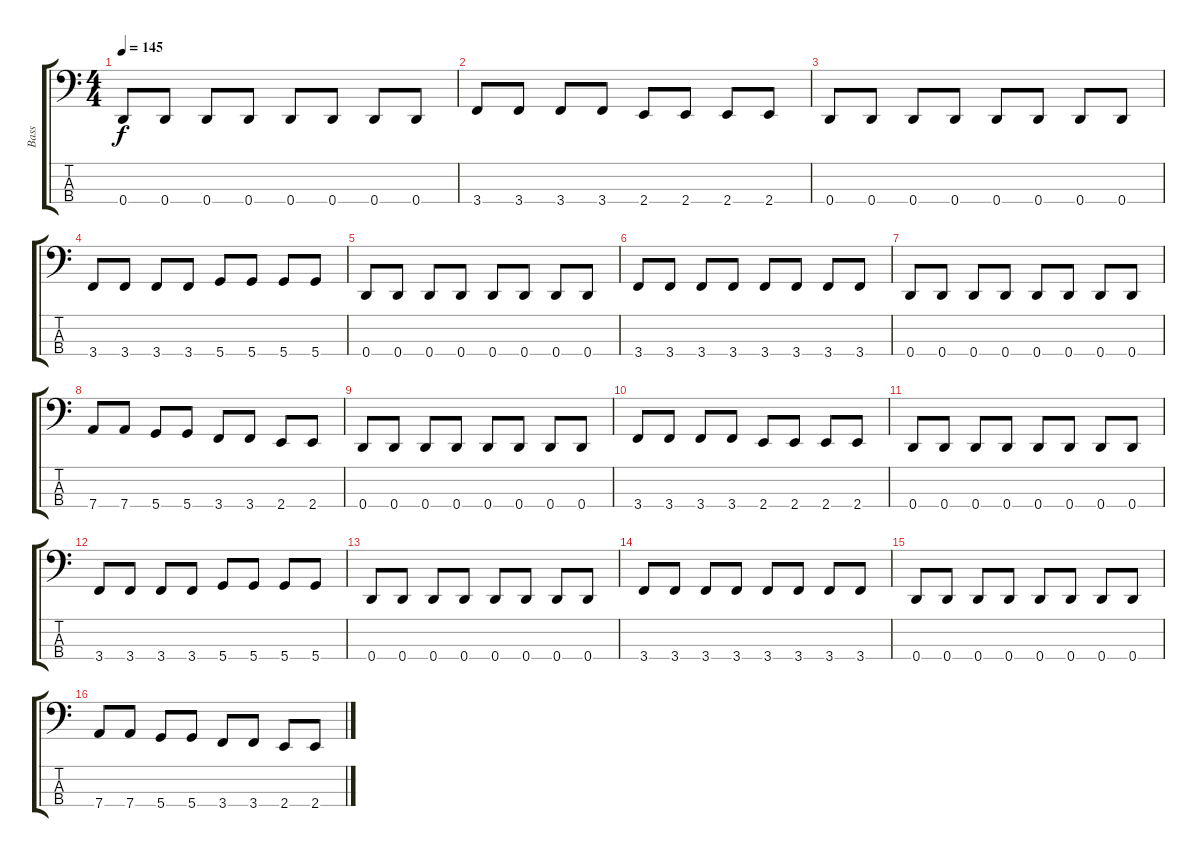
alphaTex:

\track ("Bass" "Bass") {instrument electricbasspick}
\staff {score tabs}
\tuning (G2 D2 A1 D1) {hide}
\ts (4 4)
\tempo 145
\clef f4
\ks c
0.4.8{dy f} 0.4.8 0.4.8 0.4.8 0.4.8 0.4.8 0.4.8 0.4.8 |
3.4.8 3.4.8 3.4.8 3.4.8 2.4.8 2.4.8 2.4.8 2.4.8 |
0.4.8 0.4.8 0.4.8 0.4.8 0.4.8 0.4.8 0.4.8 0.4.8 |
3.4.8 3.4.8 3.4.8 3.4.8 5.4.8 5.4.8 5.4.8 5.4.8 |
0.4.8 0.4.8 0.4.8 0.4.8 0.4.8 0.4.8 0.4.8 0.4.8 |
3.4.8 3.4.8 3.4.8 3.4.8 3.4.8 3.4.8 3.4.8 3.4.8 |
0.4.8 0.4.8 0.4.8 0.4.8 0.4.8 0.4.8 0.4.8 0.4.8 |
7.4.8 7.4.8 5.4.8 5.4.8 3.4.8 3.4.8 2.4.8 2.4.8 |
0.4.8 0.4.8 0.4.8 0.4.8 0.4.8 0.4.8 0.4.8 0.4.8 |
3.4.8 3.4.8 3.4.8 3.4.8 2.4.8 2.4.8 2.4.8 2.4.8 |
0.4.8 0.4.8 0.4.8 0.4.8 0.4.8 0.4.8 0.4.8 0.4.8 |
3.4.8 3.4.8 3.4.8 3.4.8 5.4.8 5.4.8 5.4.8 5.4.8 |
0.4.8 0.4.8 0.4.8 0.4.8 0.4.8 0.4.8 0.4.8 0.4.8 |
3.4.8 3.4.8 3.4.8 3.4.8 3.4.8 3.4.8 3.4.8 3.4.8 |
0.4.8 0.4.8 0.4.8 0.4.8 0.4.8 0.4.8 0.4.8 0.4.8 |
7.4.8 7.4.8 5.4.8 5.4.8 3.4.8 3.4.8 2.4.8 2.4.8
